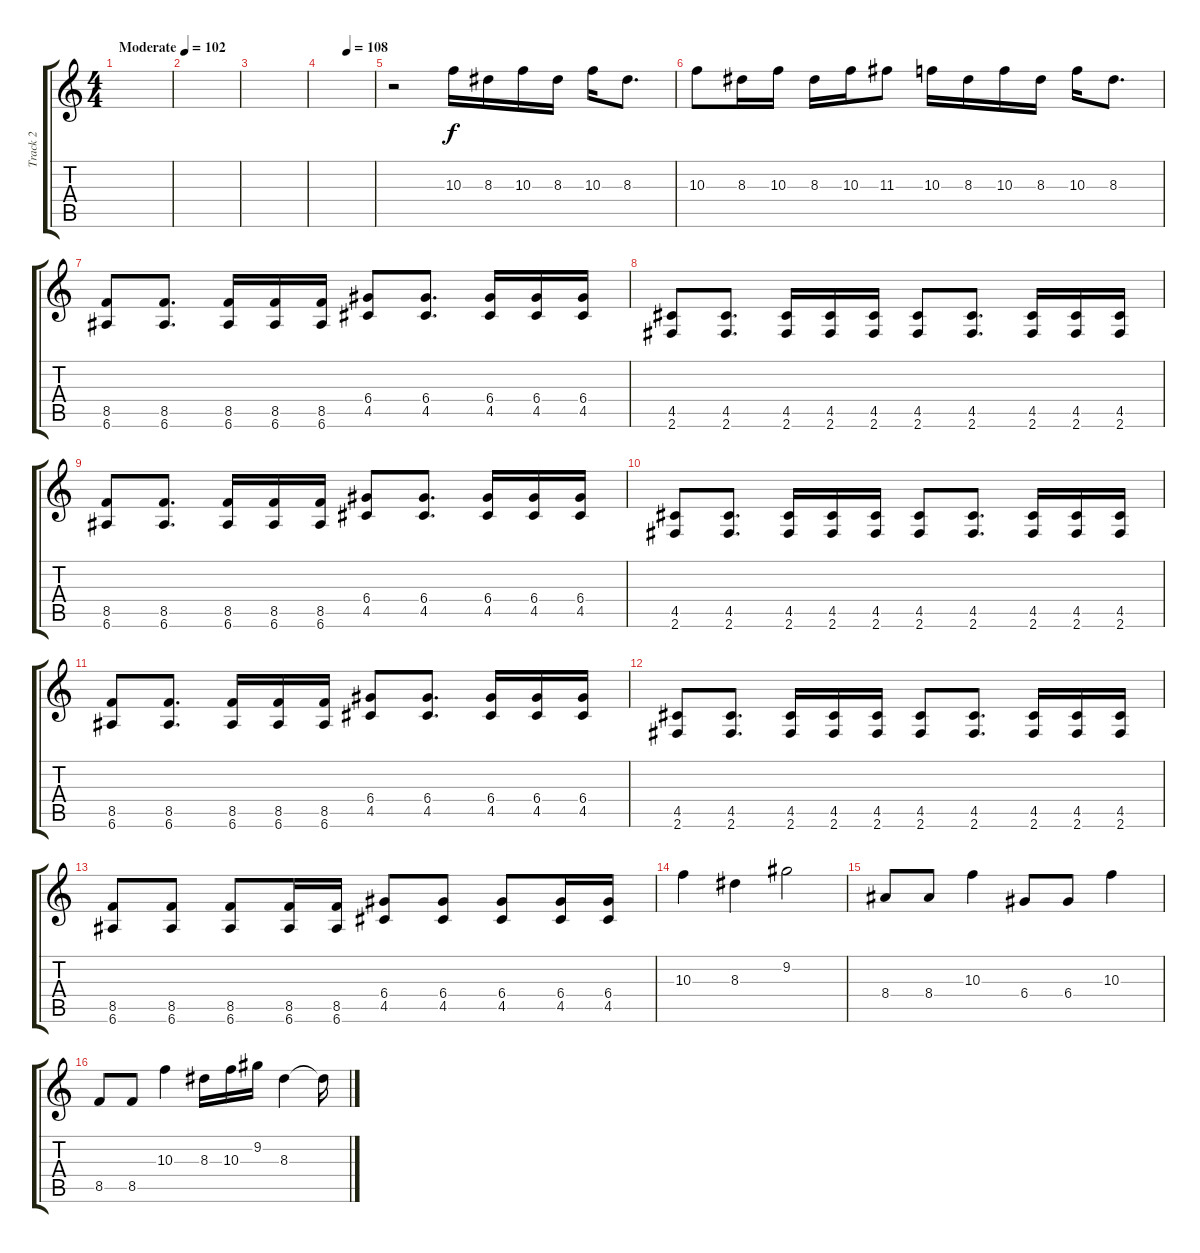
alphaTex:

\track ("Track 2" "Track 2") {instrument distortionguitar}
\staff {score tabs}
\tuning (E4 B3 G3 D3 A2 E2) {hide}
\ts (4 4)
\tempo (102 "Moderate")
\tempo 125
\tempo (102 "Moderate")
\clef g2
\ks c
|
|
|
\tempo (108 0.5)
|
r.2 10.3.16 8.3.16 10.3.16 8.3.16 10.3.16 8.3.8{d} |
10.3.8 8.3.16 10.3.16 8.3.16 10.3.16 11.3.8 10.3.16 8.3.16 10.3.16 8.3.16 10.3.16 8.3.8{d} |
(8.5 6.6).8 (8.5 6.6).8{d} (8.5 6.6).16 (8.5 6.6).16 (8.5 6.6).16 (6.4 4.5).8 (6.4 4.5).8{d} (6.4 4.5).16 (6.4 4.5).16 (6.4 4.5).16 |
(4.5 2.6).8 (4.5 2.6).8{d} (4.5 2.6).16 (4.5 2.6).16 (4.5 2.6).16 (4.5 2.6).8 (4.5 2.6).8{d} (4.5 2.6).16 (4.5 2.6).16 (4.5 2.6).16 |
(8.5 6.6).8 (8.5 6.6).8{d} (8.5 6.6).16 (8.5 6.6).16 (8.5 6.6).16 (6.4 4.5).8 (6.4 4.5).8{d} (6.4 4.5).16 (6.4 4.5).16 (6.4 4.5).16 |
(4.5 2.6).8 (4.5 2.6).8{d} (4.5 2.6).16 (4.5 2.6).16 (4.5 2.6).16 (4.5 2.6).8 (4.5 2.6).8{d} (4.5 2.6).16 (4.5 2.6).16 (4.5 2.6).16 |
(8.5 6.6).8 (8.5 6.6).8{d} (8.5 6.6).16 (8.5 6.6).16 (8.5 6.6).16 (6.4 4.5).8 (6.4 4.5).8{d} (6.4 4.5).16 (6.4 4.5).16 (6.4 4.5).16 |
(4.5 2.6).8 (4.5 2.6).8{d} (4.5 2.6).16 (4.5 2.6).16 (4.5 2.6).16 (4.5 2.6).8 (4.5 2.6).8{d} (4.5 2.6).16 (4.5 2.6).16 (4.5 2.6).16 |
(8.5 6.6).8 (8.5 6.6).8 (8.5 6.6).8 (8.5 6.6).16 (8.5 6.6).16 (6.4 4.5).8 (6.4 4.5).8 (6.4 4.5).8 (6.4 4.5).16 (6.4 4.5).16 |
10.3.4 8.3.4 9.2.2 |
8.4.8{instrument electricguitarclean} 8.4.8 10.3.4 6.4.8 6.4.8 10.3.4 |
8.5.8 8.5.8 10.3.4 8.3.16 10.3.16 9.2.16 8.3.4 8.3{t}.16
